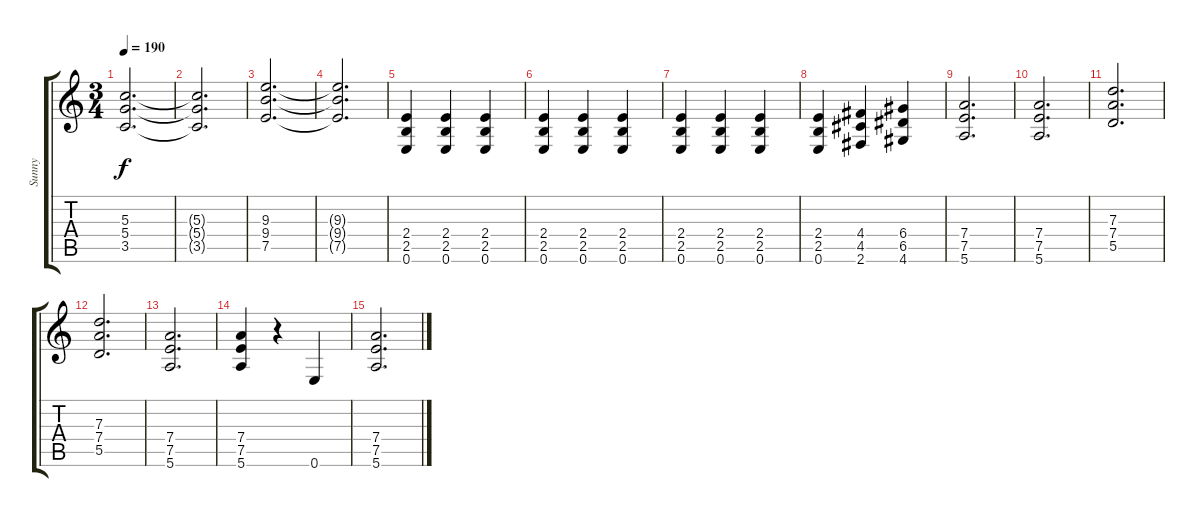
\track ("Sunny" "Sunny") {instrument overdrivenguitar}
\staff {score tabs}
\tuning (E4 B3 G3 D3 A2 E2) {hide}
\ts (3 4)
\tempo 190
\clef g2
\ks c
(5.3 5.4 3.5).2{d dy f} |
(5.3{t} 5.4{t} 3.5{t}).2{d} |
(9.3 9.4 7.5).2{d} |
(9.3{t} 9.4{t} 7.5{t}).2{d} |
(2.4 2.5 0.6).4 (2.4 2.5 0.6).4 (2.4 2.5 0.6).4 |
(2.4 2.5 0.6).4 (2.4 2.5 0.6).4 (2.4 2.5 0.6).4 |
(2.4 2.5 0.6).4 (2.4 2.5 0.6).4 (2.4 2.5 0.6).4 |
(2.4 2.5 0.6).4 (4.4 4.5 2.6).4 (6.4 6.5 4.6).4 |
(7.4 7.5 5.6).2{d} |
(7.4 7.5 5.6).2{d} |
(7.3 7.4 5.5).2{d} |
(7.3 7.4 5.5).2{d} |
(7.4 7.5 5.6).2{d} |
(7.4 7.5 5.6).4 r.4 0.6.4 |
(7.4 7.5 5.6).2{d}
